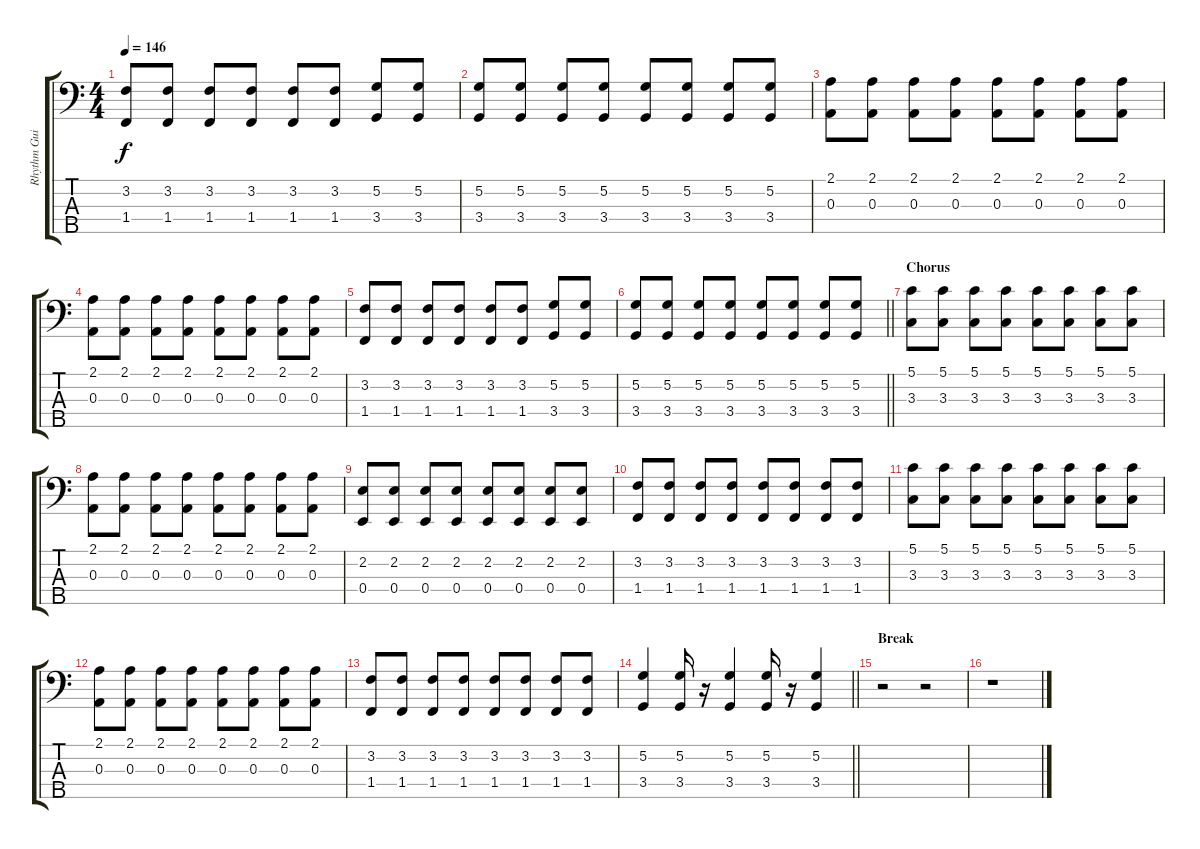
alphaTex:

\track ("Rhythm Guitar" "Rhythm Gui") {instrument overdrivenguitar}
\staff {score tabs}
\tuning (G2 D2 A1 E1 B0) {hide}
\ts (4 4)
\tempo 146
\clef f4
\ks c
(3.2 1.4).8{dy f} (3.2 1.4).8 (3.2 1.4).8 (3.2 1.4).8 (3.2 1.4).8 (3.2 1.4).8 (5.2 3.4).8 (5.2 3.4).8 |
(5.2 3.4).8 (5.2 3.4).8 (5.2 3.4).8 (5.2 3.4).8 (5.2 3.4).8 (5.2 3.4).8 (5.2 3.4).8 (5.2 3.4).8 |
(2.1 0.3).8 (2.1 0.3).8 (2.1 0.3).8 (2.1 0.3).8 (2.1 0.3).8 (2.1 0.3).8 (2.1 0.3).8 (2.1 0.3).8 |
(2.1 0.3).8 (2.1 0.3).8 (2.1 0.3).8 (2.1 0.3).8 (2.1 0.3).8 (2.1 0.3).8 (2.1 0.3).8 (2.1 0.3).8 |
(3.2 1.4).8 (3.2 1.4).8 (3.2 1.4).8 (3.2 1.4).8 (3.2 1.4).8 (3.2 1.4).8 (5.2 3.4).8 (5.2 3.4).8 |
\barLineRight lightlight
(5.2 3.4).8 (5.2 3.4).8 (5.2 3.4).8 (5.2 3.4).8 (5.2 3.4).8 (5.2 3.4).8 (5.2 3.4).8 (5.2 3.4).8 |
\section ("" "Chorus")
(5.1 3.3).8 (5.1 3.3).8 (5.1 3.3).8 (5.1 3.3).8 (5.1 3.3).8 (5.1 3.3).8 (5.1 3.3).8 (5.1 3.3).8 |
(2.1 0.3).8 (2.1 0.3).8 (2.1 0.3).8 (2.1 0.3).8 (2.1 0.3).8 (2.1 0.3).8 (2.1 0.3).8 (2.1 0.3).8 |
(2.2 0.4).8 (2.2 0.4).8 (2.2 0.4).8 (2.2 0.4).8 (2.2 0.4).8 (2.2 0.4).8 (2.2 0.4).8 (2.2 0.4).8 |
(3.2 1.4).8 (3.2 1.4).8 (3.2 1.4).8 (3.2 1.4).8 (3.2 1.4).8 (3.2 1.4).8 (3.2 1.4).8 (3.2 1.4).8 |
(5.1 3.3).8 (5.1 3.3).8 (5.1 3.3).8 (5.1 3.3).8 (5.1 3.3).8 (5.1 3.3).8 (5.1 3.3).8 (5.1 3.3).8 |
(2.1 0.3).8 (2.1 0.3).8 (2.1 0.3).8 (2.1 0.3).8 (2.1 0.3).8 (2.1 0.3).8 (2.1 0.3).8 (2.1 0.3).8 |
(3.2 1.4).8 (3.2 1.4).8 (3.2 1.4).8 (3.2 1.4).8 (3.2 1.4).8 (3.2 1.4).8 (3.2 1.4).8 (3.2 1.4).8 |
\barLineRight lightlight
(5.2 3.4).4 (5.2 3.4).16 r.16 (5.2 3.4).4 (5.2 3.4).16 r.16 (5.2 3.4).4 |
\section ("" "Break")
r.2 r.2 |
r.1
